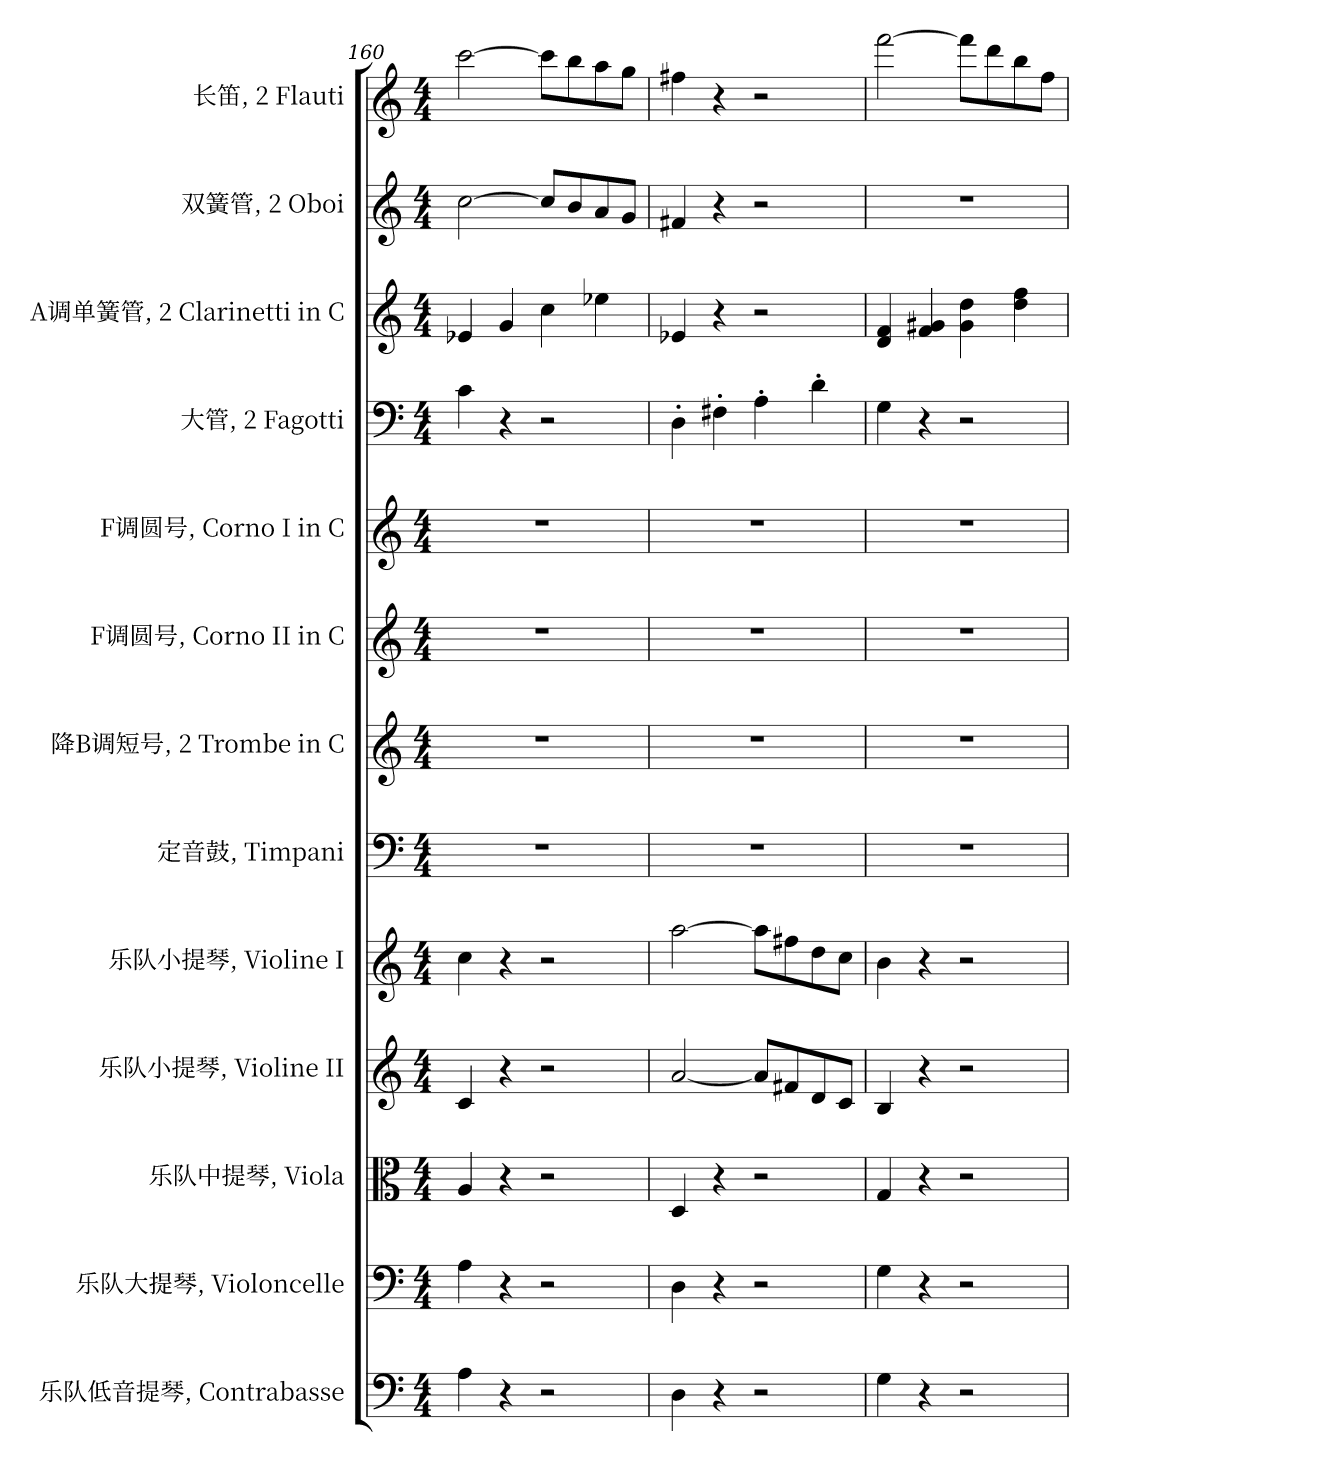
**kern	**kern	**kern	**kern	**kern	**kern	**kern	**kern	**kern	**kern	**kern	**kern	**kern
*part13	*part12	*part11	*part10	*part9	*part8	*part7	*part6	*part5	*part4	*part3	*part2	*part1
*staff13	*staff12	*staff11	*staff10	*staff9	*staff8	*staff7	*staff6	*staff5	*staff4	*staff3	*staff2	*staff1
*I"乐队低音提琴, Contrabasse	*I"乐队大提琴, Violoncelle	*I"乐队中提琴, Viola	*I"乐队小提琴, Violine II	*I"乐队小提琴, Violine I	*I"定音鼓, Timpani	*I"降B调短号, 2 Trombe in C	*I"F调圆号, Corno II in C	*I"F调圆号, Corno I in C	*I"大管, 2 Fagotti	*I"A调单簧管, 2 Clarinetti in C	*I"双簧管, 2 Oboi	*I"长笛, 2 Flauti
*I'Cbs.	*	*	*	*	*I'Timp.	*	*	*	*	*I'A Cl.	*I'Ob.	*I'Fl.
*clefF4	*clefF4	*clefC3	*clefG2	*clefG2	*clefF4	*clefG2	*clefG2	*clefG2	*clefF4	*clefG2	*clefG2	*clefG2
*ITrd7c12	*	*	*	*	*	*ITrd1c2	*ITrd4c7	*ITrd4c7	*	*ITrd2c3	*	*
*k[]	*k[]	*k[]	*k[]	*k[]	*k[]	*k[b-e-]	*k[b-]	*k[b-]	*k[]	*k[f#c#g#]	*k[]	*k[]
*M4/4	*M4/4	*M4/4	*M4/4	*M4/4	*M4/4	*M4/4	*M4/4	*M4/4	*M4/4	*M4/4	*M4/4	*M4/4
*MM193	*MM193	*MM193	*MM193	*MM193	*MM193	*MM193	*MM193	*MM193	*MM193	*MM193	*MM193	*MM193
=160	=160	=160	=160	=160	=160	=160	=160	=160	=160	=160	=160	=160
4AA\	4A\	4A/	4c/	4cc\	1r	1r	1r	1r	4c\	4cn/	[2cc\	[2ccc\
4r	4r	4r	4r	4r	.	.	.	.	4r	4e/	.	.
*	*	*	*	*	*	*	*	*	*	*	*	*MM203
2r	2r	2r	2r	2r	.	.	.	.	2r	4a\	8cc/L]	8ccc\L]
.	.	.	.	.	.	.	.	.	.	.	8b/	8bb\
.	.	.	.	.	.	.	.	.	.	4ccn\	8a/	8aa\
.	.	.	.	.	.	.	.	.	.	.	8g/J	8gg\J
=161	=161	=161	=161	=161	=161	=161	=161	=161	=161	=161	=161	=161
*	*	*	*	*	*	*	*	*	*	*	*	*MM193
4DD\	4D\	4D/	[2a/	[2aa\	1r	1r	1r	1r	4D'\	4cn/	4f#X/	4ff#X\
4r	4r	4r	.	.	.	.	.	.	4F#X'\	4r	4r	4r
*	*	*	*	*	*	*	*	*	*	*	*	*MM203
2r	2r	2r	8a/L]	8aa\L]	.	.	.	.	4A'\	2r	2r	2r
.	.	.	8f#X/	8ff#X\	.	.	.	.	.	.	.	.
.	.	.	8d/	8dd\	.	.	.	.	4d'\	.	.	.
.	.	.	8c/J	8cc\J	.	.	.	.	.	.	.	.
=162	=162	=162	=162	=162	=162	=162	=162	=162	=162	=162	=162	=162
*	*	*	*	*	*	*	*	*	*	*	*	*MM193
4GG\	4G\	4G/	4B/	4b\	1r	1r	1r	1r	4G\	4B/ 4d/	1r	[2fff\
4r	4r	4r	4r	4r	.	.	.	.	4r	4d/ 4e#X/	.	.
*	*	*	*	*	*	*	*	*	*	*	*	*MM203
2r	2r	2r	2r	2r	.	.	.	.	2r	4e#\ 4b\	.	8fff\L]
.	.	.	.	.	.	.	.	.	.	.	.	8ddd\
.	.	.	.	.	.	.	.	.	.	4b\ 4dd\	.	8bb\
.	.	.	.	.	.	.	.	.	.	.	.	8ff\J
=	=	=	=	=	=	=	=	=	=	=	=	=
*-	*-	*-	*-	*-	*-	*-	*-	*-	*-	*-	*-	*-
